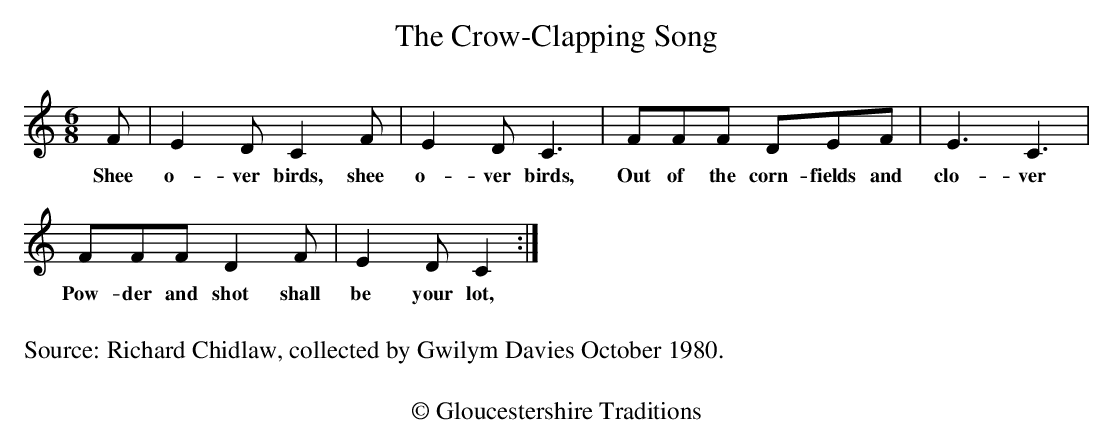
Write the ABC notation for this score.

X:1
T:The Crow-Clapping Song
M:6/8
L:1/8
K:Cmaj
F | E2DC2F | E2DC3 | FFF DEF | E3C3 |
w:Shee o-ver birds, shee o-ver birds, Out of the corn-fields and clo-ver
FFFD2F | E2DC2 :|]
w:Pow-der and shot shall be your lot,
